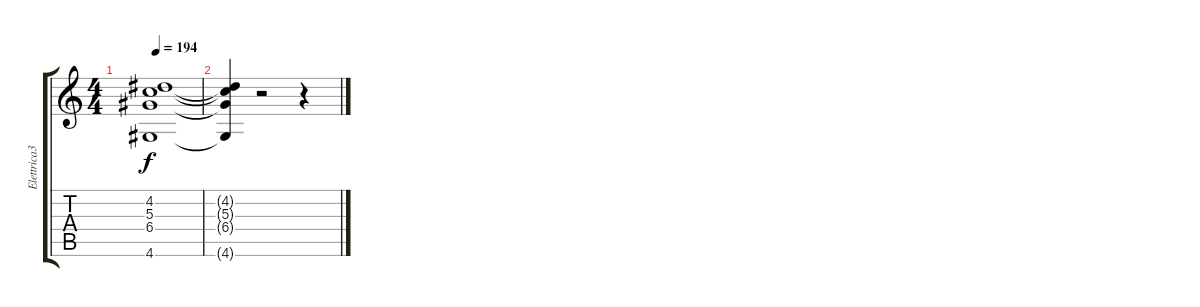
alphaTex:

\track ("Elettrica3(Ka)" "Elettrica3") {instrument distortionguitar}
\staff {score tabs}
\tuning (E4 B3 G3 D3 A2 E2) {hide}
\ts (4 4)
\tempo 194
\clef g2
\ks c
(4.2{t} 5.3{t} 6.4{t} 4.6{t}).1{dy f} |
(4.2{t} 5.3{t} 6.4{t} 4.6{t}).4 r.2 r.4
